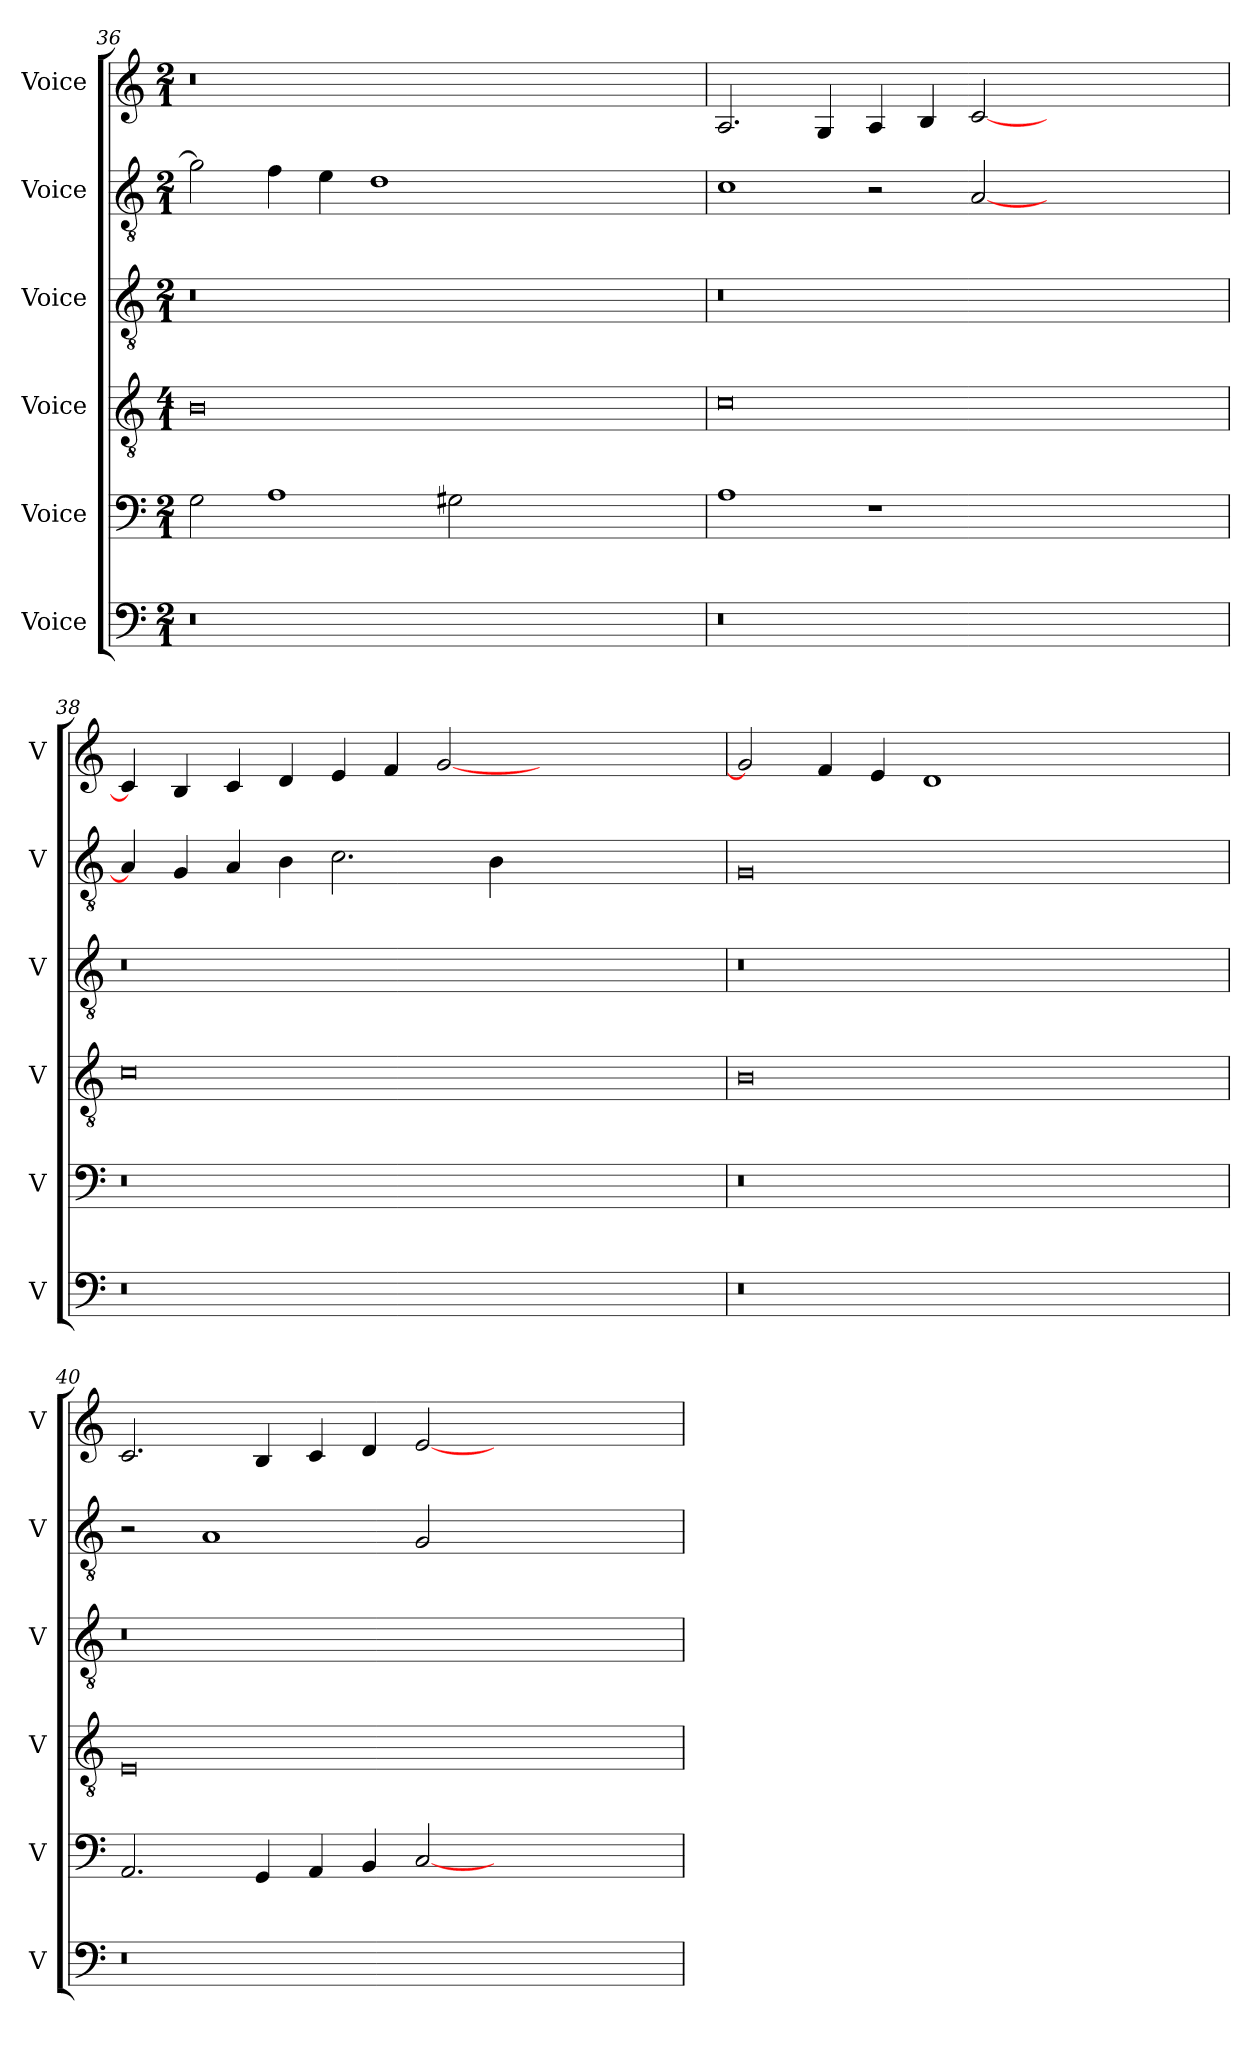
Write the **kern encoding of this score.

**kern	**kern	**kern	**kern	**kern	**kern
*part6	*part5	*part4	*part3	*part2	*part1
*staff6	*staff5	*staff4	*staff3	*staff2	*staff1
*I"Voice	*I"Voice	*I"Voice	*I"Voice	*I"Voice	*I"Voice
*I'V	*I'V	*I'V	*I'V	*I'V	*I'V
!!LO:PB:g=z
*clefF4	*clefF4	*clefGv2	*clefGv2	*clefGv2	*clefG2
*k[]	*k[]	*k[]	*k[]	*k[]	*k[]
*M2/1	*M2/1	*M4/1	*M2/1	*M2/1	*M2/1
=36	=36	=36	=36	=36	=36
0r	2G\	0B	0r	2g\]	0r
.	1A	.	.	4f\	.
.	.	.	.	4e\	.
.	.	.	.	1d	.
.	2G#X\	.	.	.	.
0ryy	0ryy	0ryy	0ryy	0ryy	0ryy
=37	=37	=37	=37	=37	=37
0r	1A	0c	0r	1c	2.A/
.	.	.	.	.	4G/
.	1r	.	.	2r	4A/
.	.	.	.	.	4B/
.	.	.	.	[2A/	[2c/
0ryy	0ryy	0ryy	0ryy	0ryy	0ryy
=38	=38	=38	=38	=38	=38
0r	0r	0c	0r	4A/]	4c/]
.	.	.	.	4G/	4B/
.	.	.	.	4A/	4c/
.	.	.	.	4B\	4d/
.	.	.	.	2.c\	4e/
.	.	.	.	.	4f/
.	.	.	.	.	[2g/
.	.	.	.	4B\	.
0ryy	0ryy	0ryy	0ryy	0ryy	0ryy
=39	=39	=39	=39	=39	=39
0r	0r	0B	0r	0G	2g/]
.	.	.	.	.	4f/
.	.	.	.	.	4e/
.	.	.	.	.	1d
0ryy	0ryy	0ryy	0ryy	0ryy	0ryy
!!LO:LB:g=z
=40	=40	=40	=40	=40	=40
0r	2.AA/	0E	0r	2r	2.c/
.	.	.	.	1A	.
.	4GG/	.	.	.	4B/
.	4AA/	.	.	.	4c/
.	4BB/	.	.	.	4d/
.	[2C/	.	.	2G/	[2e/
0ryy	0ryy	0ryy	0ryy	0ryy	0ryy
=	=	=	=	=	=
*-	*-	*-	*-	*-	*-
